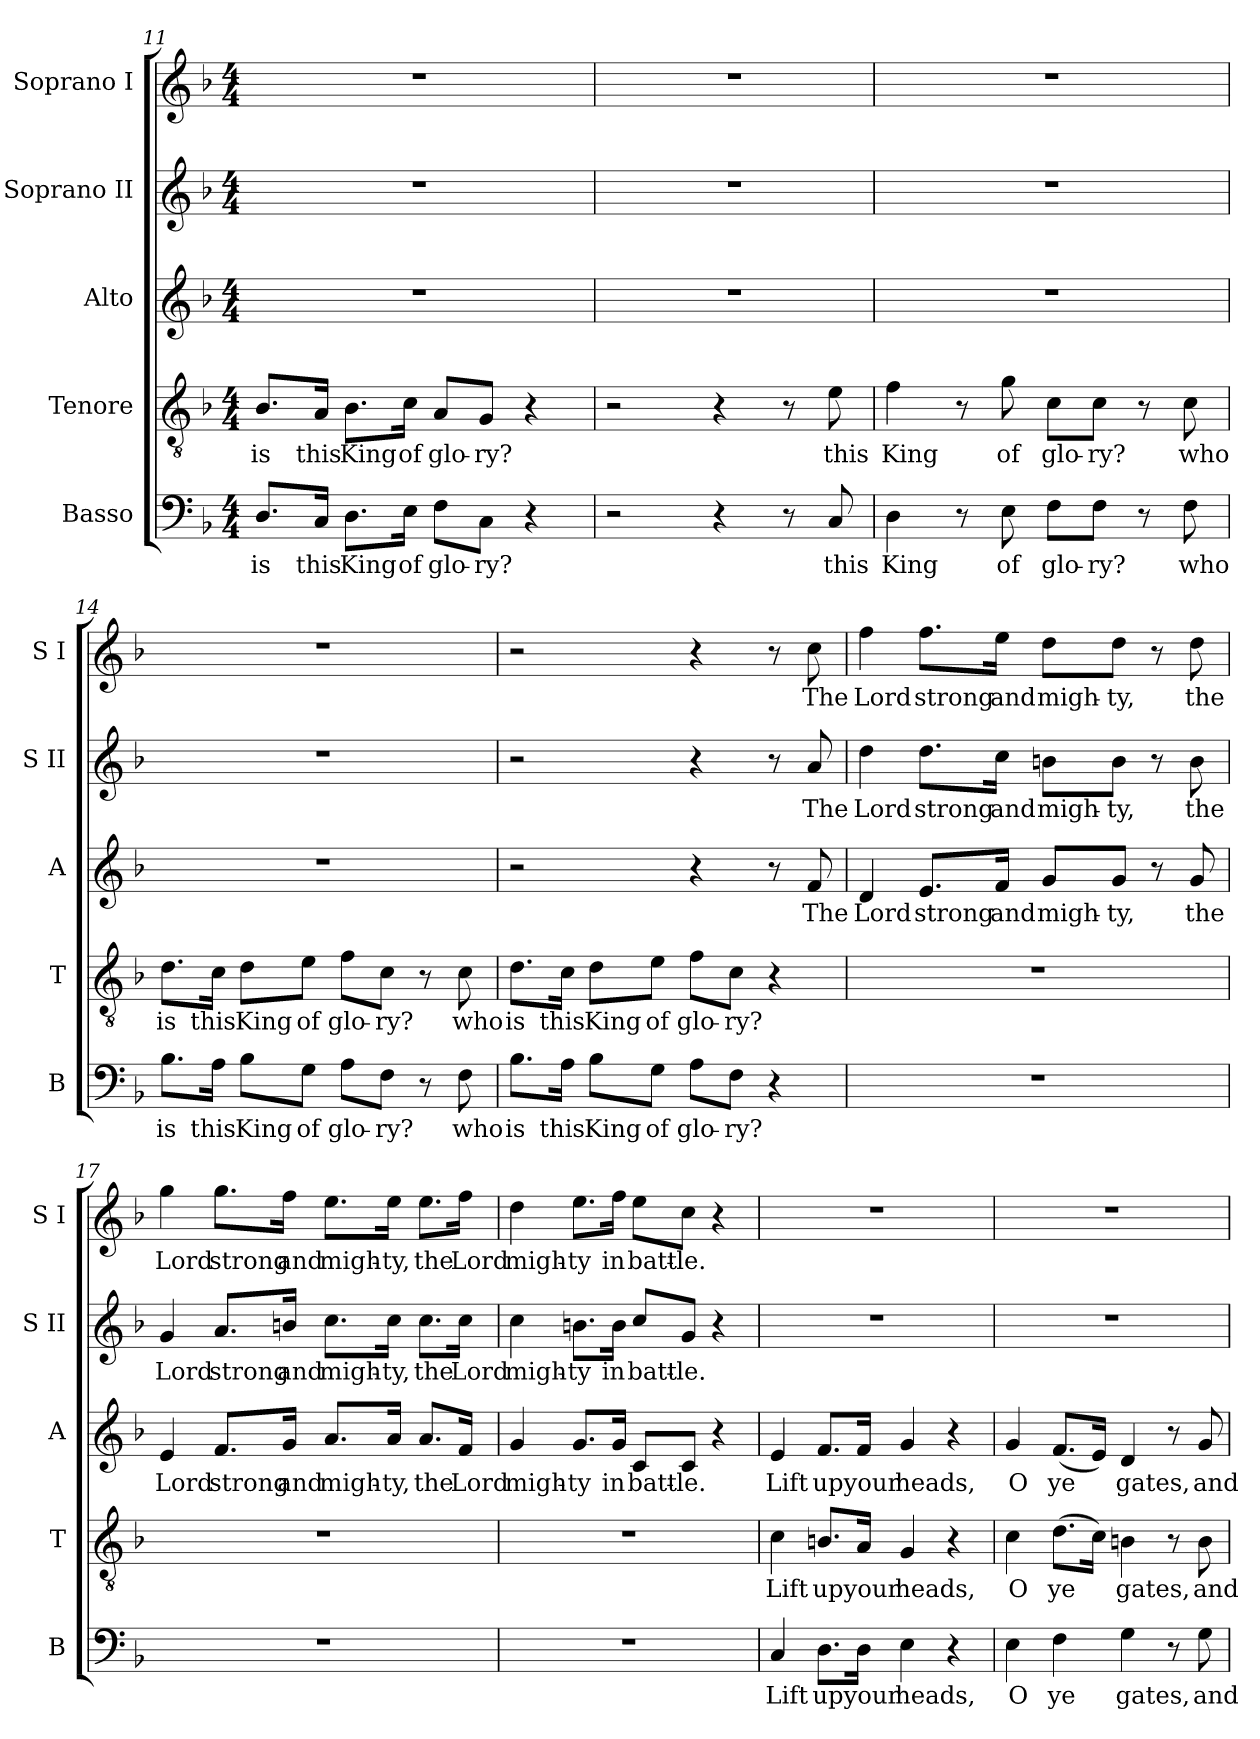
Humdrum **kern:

**kern	**text	**kern	**text	**kern	**text	**kern	**text	**kern	**text
*part5	*part5	*part4	*part4	*part3	*part3	*part2	*part2	*part1	*part1
*staff5	*staff5	*staff4	*staff4	*staff3	*staff3	*staff2	*staff2	*staff1	*staff1
*I"Basso	*	*I"Tenore	*	*I"Alto	*	*I"Soprano II	*	*I"Soprano I	*
*I'B	*	*I'T	*	*I'A	*	*I'S II	*	*I'S I	*
!!LO:PB:g=z
*clefF4	*	*clefGv2	*	*clefG2	*	*clefG2	*	*clefG2	*
*k[b-]	*	*k[b-]	*	*k[b-]	*	*k[b-]	*	*k[b-]	*
*F:	*	*F:	*	*F:	*	*F:	*	*F:	*
*M4/4	*	*M4/4	*	*M4/4	*	*M4/4	*	*M4/4	*
=11	=11	=11	=11	=11	=11	=11	=11	=11	=11
!	!LO:LY:b	!	!LO:LY:b	!	!	!	!	!	!
8.D/L	is	8.B-/L	is	1r	.	1r	.	1r	.
!	!LO:LY:b	!	!LO:LY:b	!	!	!	!	!	!
16C/Jk	this	16A/Jk	this	.	.	.	.	.	.
!	!LO:LY:b	!	!LO:LY:b	!	!	!	!	!	!
8.D\L	King	8.B-\L	King	.	.	.	.	.	.
!	!LO:LY:b	!	!LO:LY:b	!	!	!	!	!	!
16E\Jk	of	16c\Jk	of	.	.	.	.	.	.
!	!LO:LY:b	!	!LO:LY:b	!	!	!	!	!	!
8F\L	glo-	8A/L	glo-	.	.	.	.	.	.
!	!LO:LY:b	!	!LO:LY:b	!	!	!	!	!	!
8C\J	-ry?	8G/J	-ry?	.	.	.	.	.	.
4r	.	4r	.	.	.	.	.	.	.
=12	=12	=12	=12	=12	=12	=12	=12	=12	=12
2r	.	2r	.	1r	.	1r	.	1r	.
4r	.	4r	.	.	.	.	.	.	.
8r	.	8r	.	.	.	.	.	.	.
!	!LO:LY:b	!	!LO:LY:b	!	!	!	!	!	!
8C/	this	8e\	this	.	.	.	.	.	.
=13	=13	=13	=13	=13	=13	=13	=13	=13	=13
!	!LO:LY:b	!	!LO:LY:b	!	!	!	!	!	!
4D\	King	4f\	King	1r	.	1r	.	1r	.
8r	.	8r	.	.	.	.	.	.	.
!	!LO:LY:b	!	!LO:LY:b	!	!	!	!	!	!
8E\	of	8g\	of	.	.	.	.	.	.
!	!LO:LY:b	!	!LO:LY:b	!	!	!	!	!	!
8F\L	glo-	8c\L	glo-	.	.	.	.	.	.
!	!LO:LY:b	!	!LO:LY:b	!	!	!	!	!	!
8F\J	-ry?	8c\J	-ry?	.	.	.	.	.	.
8r	.	8r	.	.	.	.	.	.	.
!	!LO:LY:b	!	!LO:LY:b	!	!	!	!	!	!
8F\	who	8c\	who	.	.	.	.	.	.
=14	=14	=14	=14	=14	=14	=14	=14	=14	=14
!	!LO:LY:b	!	!LO:LY:b	!	!	!	!	!	!
8.B-\L	is	8.d\L	is	1r	.	1r	.	1r	.
!	!LO:LY:b	!	!LO:LY:b	!	!	!	!	!	!
16A\Jk	this	16c\Jk	this	.	.	.	.	.	.
!	!LO:LY:b	!	!LO:LY:b	!	!	!	!	!	!
8B-\L	King	8d\L	King	.	.	.	.	.	.
!	!LO:LY:b	!	!LO:LY:b	!	!	!	!	!	!
8G\J	of	8e\J	of	.	.	.	.	.	.
!	!LO:LY:b	!	!LO:LY:b	!	!	!	!	!	!
8A\L	glo-	8f\L	glo-	.	.	.	.	.	.
!	!LO:LY:b	!	!LO:LY:b	!	!	!	!	!	!
8F\J	-ry?	8c\J	-ry?	.	.	.	.	.	.
8r	.	8r	.	.	.	.	.	.	.
!	!LO:LY:b	!	!LO:LY:b	!	!	!	!	!	!
8F\	who	8c\	who	.	.	.	.	.	.
!!LO:LB:g=z
=15	=15	=15	=15	=15	=15	=15	=15	=15	=15
!	!LO:LY:b	!	!LO:LY:b	!	!	!	!	!	!
8.B-\L	is	8.d\L	is	2r	.	2r	.	2r	.
!	!LO:LY:b	!	!LO:LY:b	!	!	!	!	!	!
16A\Jk	this	16c\Jk	this	.	.	.	.	.	.
!	!LO:LY:b	!	!LO:LY:b	!	!	!	!	!	!
8B-\L	King	8d\L	King	.	.	.	.	.	.
!	!LO:LY:b	!	!LO:LY:b	!	!	!	!	!	!
8G\J	of	8e\J	of	.	.	.	.	.	.
!	!LO:LY:b	!	!LO:LY:b	!	!	!	!	!	!
8A\L	glo-	8f\L	glo-	4r	.	4r	.	4r	.
!	!LO:LY:b	!	!LO:LY:b	!	!	!	!	!	!
8F\J	-ry?	8c\J	-ry?	.	.	.	.	.	.
4r	.	4r	.	8r	.	8r	.	8r	.
!	!	!	!	!	!LO:LY:b	!	!LO:LY:b	!	!LO:LY:b
.	.	.	.	8f/	The	8a/	The	8cc\	The
=16	=16	=16	=16	=16	=16	=16	=16	=16	=16
!	!	!	!	!	!LO:LY:b	!	!LO:LY:b	!	!LO:LY:b
1r	.	1r	.	4d/	Lord	4dd\	Lord	4ff\	Lord
!	!	!	!	!	!LO:LY:b	!	!LO:LY:b	!	!LO:LY:b
.	.	.	.	8.e/L	strong	8.dd\L	strong	8.ff\L	strong
!	!	!	!	!	!LO:LY:b	!	!LO:LY:b	!	!LO:LY:b
.	.	.	.	16f/Jk	and	16cc\Jk	and	16ee\Jk	and
!	!	!	!	!	!LO:LY:b	!	!LO:LY:b	!	!LO:LY:b
.	.	.	.	8g/L	migh-	8bn\L	migh-	8dd\L	migh-
!	!	!	!	!	!LO:LY:b	!	!LO:LY:b	!	!LO:LY:b
.	.	.	.	8g/J	-ty,	8b\J	-ty,	8dd\J	-ty,
.	.	.	.	8r	.	8r	.	8r	.
!	!	!	!	!	!LO:LY:b	!	!LO:LY:b	!	!LO:LY:b
.	.	.	.	8g/	the	8b\	the	8dd\	the
=17	=17	=17	=17	=17	=17	=17	=17	=17	=17
!	!	!	!	!	!LO:LY:b	!	!LO:LY:b	!	!LO:LY:b
1r	.	1r	.	4e/	Lord	4g/	Lord	4gg\	Lord
!	!	!	!	!	!LO:LY:b	!	!LO:LY:b	!	!LO:LY:b
.	.	.	.	8.f/L	strong	8.a/L	strong	8.gg\L	strong
!	!	!	!	!	!LO:LY:b	!	!LO:LY:b	!	!LO:LY:b
.	.	.	.	16g/Jk	and	16bn/Jk	and	16ff\Jk	and
!	!	!	!	!	!LO:LY:b	!	!LO:LY:b	!	!LO:LY:b
.	.	.	.	8.a/L	migh-	8.cc\L	migh-	8.ee\L	migh-
!	!	!	!	!	!LO:LY:b	!	!LO:LY:b	!	!LO:LY:b
.	.	.	.	16a/Jk	-ty,	16cc\Jk	-ty,	16ee\Jk	-ty,
!	!	!	!	!	!LO:LY:b	!	!LO:LY:b	!	!LO:LY:b
.	.	.	.	8.a/L	the	8.cc\L	the	8.ee\L	the
!	!	!	!	!	!LO:LY:b	!	!LO:LY:b	!	!LO:LY:b
.	.	.	.	16f/Jk	Lord	16cc\Jk	Lord	16ff\Jk	Lord
!!LO:PB:g=z
=18	=18	=18	=18	=18	=18	=18	=18	=18	=18
!	!	!	!	!	!LO:LY:b	!	!LO:LY:b	!	!LO:LY:b
1r	.	1r	.	4g/	migh-	4cc\	migh-	4dd\	migh-
!	!	!	!	!	!LO:LY:b	!	!LO:LY:b	!	!LO:LY:b
.	.	.	.	8.g/L	-ty	8.bn\L	-ty	8.ee\L	-ty
!	!	!	!	!	!LO:LY:b	!	!LO:LY:b	!	!LO:LY:b
.	.	.	.	16g/Jk	in	16b\Jk	in	16ff\Jk	in
!	!	!	!	!	!LO:LY:b	!	!LO:LY:b	!	!LO:LY:b
.	.	.	.	8c/L	batt-	8cc/L	batt-	8ee\L	batt-
!	!	!	!	!	!LO:LY:b	!	!LO:LY:b	!	!LO:LY:b
.	.	.	.	8c/J	-le.	8g/J	-le.	8cc\J	-le.
.	.	.	.	4r	.	4r	.	4r	.
=19	=19	=19	=19	=19	=19	=19	=19	=19	=19
!	!LO:LY:b	!	!LO:LY:b	!	!LO:LY:b	!	!	!	!
4C/	Lift	4c\	Lift	4e/	Lift	1r	.	1r	.
!	!LO:LY:b	!	!LO:LY:b	!	!LO:LY:b	!	!	!	!
8.D\L	up	8.Bn/L	up	8.f/L	up	.	.	.	.
!	!LO:LY:b	!	!LO:LY:b	!	!LO:LY:b	!	!	!	!
16D\Jk	your	16A/Jk	your	16f/Jk	your	.	.	.	.
!	!LO:LY:b	!	!LO:LY:b	!	!LO:LY:b	!	!	!	!
4E\	heads,	4G/	heads,	4g/	heads,	.	.	.	.
4r	.	4r	.	4r	.	.	.	.	.
=20	=20	=20	=20	=20	=20	=20	=20	=20	=20
!	!LO:LY:b	!	!LO:LY:b	!	!LO:LY:b	!	!	!	!
4E\	O	4c\	O	4g/	O	1r	.	1r	.
!	!LO:LY:b	!	!LO:LY:b	!	!LO:LY:b	!	!	!	!
4F\	ye	(>8.d\L	ye	(<8.f/L	ye	.	.	.	.
.	.	16c\Jk)	.	16e/Jk)	.	.	.	.	.
!	!LO:LY:b	!	!LO:LY:b	!	!LO:LY:b	!	!	!	!
4G\	gates,	4Bn\	gates,	4d/	gates,	.	.	.	.
8r	.	8r	.	8r	.	.	.	.	.
!	!LO:LY:b	!	!LO:LY:b	!	!LO:LY:b	!	!	!	!
8G\	and	8B\	and	8g/	and	.	.	.	.
=	=	=	=	=	=	=	=	=	=
*-	*-	*-	*-	*-	*-	*-	*-	*-	*-
